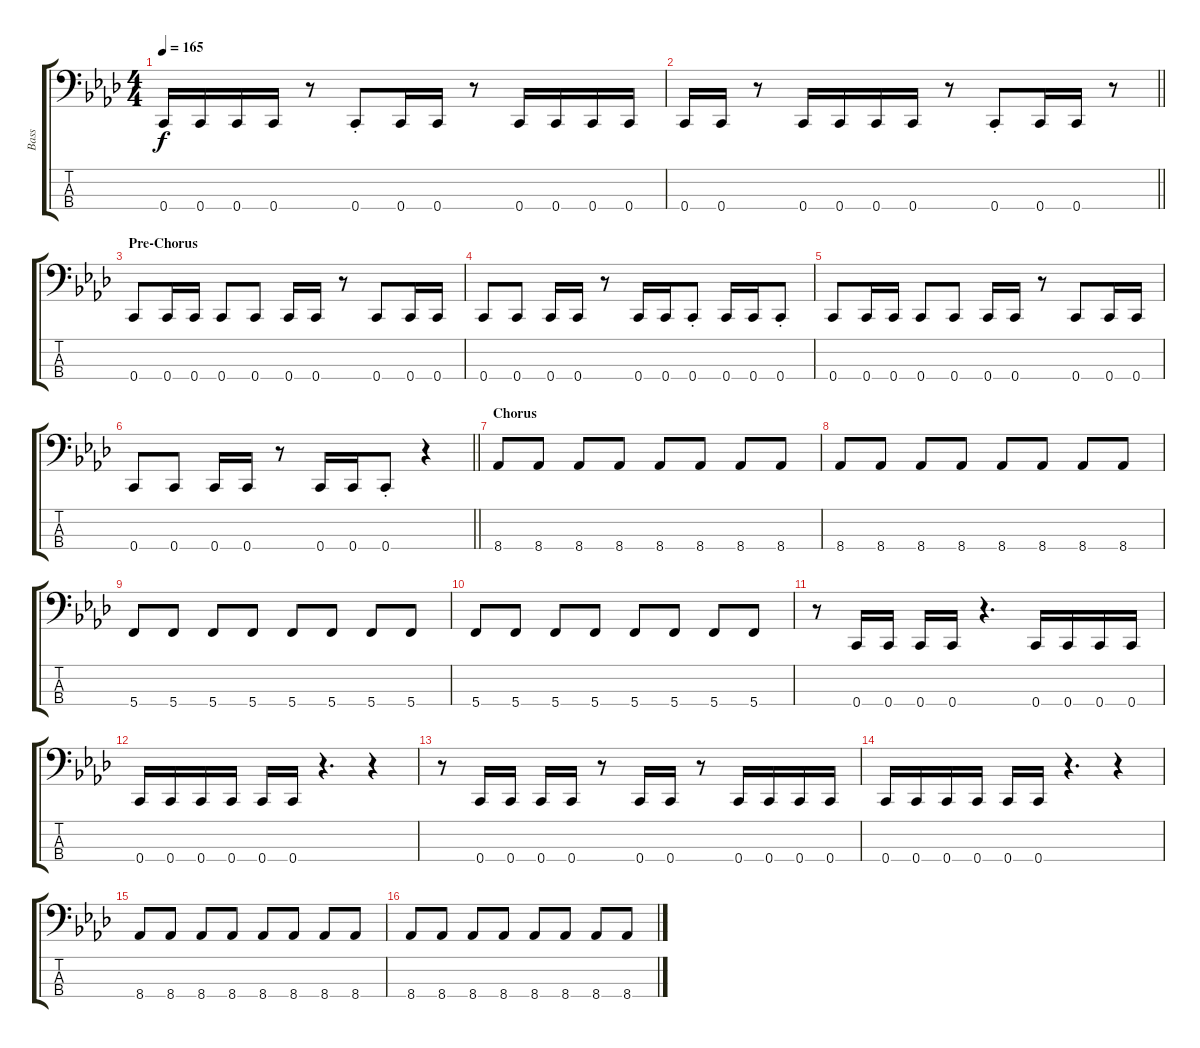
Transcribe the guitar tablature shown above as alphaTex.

\track ("Bass" "Bass") {instrument electricbasspick}
\staff {score tabs}
\tuning (F2 C2 G1 C1) {hide}
\ts (4 4)
\tempo 165
\clef f4
\ks ab
0.4.16{dy f} 0.4.16 0.4.16 0.4.16 r.8 0.4{st}.8{beam merge} 0.4.16 0.4.16 r.8 0.4.16 0.4.16 0.4.16 0.4.16 |
\barLineRight lightlight
0.4.16 0.4.16 r.8 0.4.16 0.4.16 0.4.16 0.4.16 r.8 0.4{st}.8{beam merge} 0.4.16 0.4.16 r.8 |
\section ("" "Pre-Chorus")
0.4.8 0.4.16 0.4.16 0.4.8 0.4.8 0.4.16 0.4.16 r.8 0.4.8 0.4.16 0.4.16 |
0.4.8 0.4.8 0.4.16 0.4.16 r.8 0.4.16 0.4.16 0.4{st}.8 0.4.16 0.4.16 0.4{st}.8 |
0.4.8 0.4.16 0.4.16 0.4.8 0.4.8 0.4.16 0.4.16 r.8 0.4.8 0.4.16 0.4.16 |
\barLineRight lightlight
0.4.8 0.4.8 0.4.16 0.4.16 r.8 0.4.16 0.4.16 0.4{st}.8 r.4 |
\section ("" "Chorus")
8.4.8 8.4.8 8.4.8 8.4.8 8.4.8 8.4.8 8.4.8 8.4.8 |
8.4.8 8.4.8 8.4.8 8.4.8 8.4.8 8.4.8 8.4.8 8.4.8 |
5.4.8 5.4.8 5.4.8 5.4.8 5.4.8 5.4.8 5.4.8 5.4.8 |
5.4.8 5.4.8 5.4.8 5.4.8 5.4.8 5.4.8 5.4.8 5.4.8 |
r.8 0.4.16 0.4.16 0.4.16 0.4.16 r.4{d} 0.4.16 0.4.16 0.4.16 0.4.16 |
0.4.16 0.4.16 0.4.16 0.4.16 0.4.16 0.4.16 r.4{d} r.4 |
r.8 0.4.16 0.4.16 0.4.16 0.4.16 r.8 0.4.16 0.4.16 r.8 0.4.16 0.4.16 0.4.16 0.4.16 |
0.4.16 0.4.16 0.4.16 0.4.16 0.4.16 0.4.16 r.4{d} r.4 |
8.4.8 8.4.8 8.4.8 8.4.8 8.4.8 8.4.8 8.4.8 8.4.8 |
8.4.8 8.4.8 8.4.8 8.4.8 8.4.8 8.4.8 8.4.8 8.4.8
